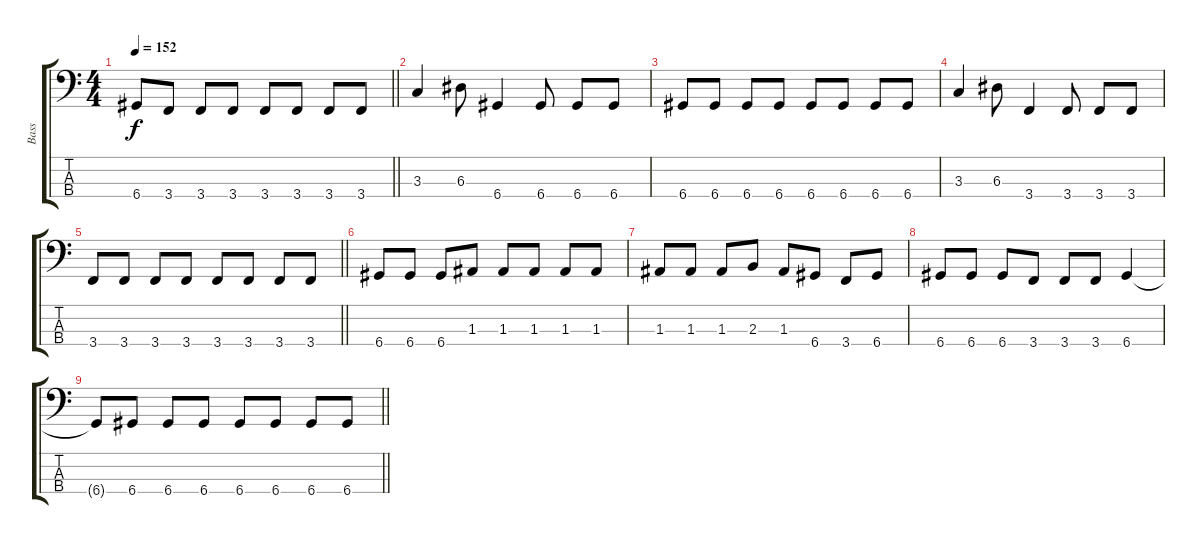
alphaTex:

\track ("Bass" "Bass") {instrument electricbassfinger}
\staff {score tabs}
\tuning (G2 D2 A1 D1) {hide}
\ts (4 4)
\tempo 152
\clef f4
\barLineRight lightlight
\ks c
6.4{t}.8{dy f} 3.4.8 3.4.8 3.4.8 3.4.8 3.4.8 3.4.8 3.4.8 |
3.3.4 6.3.8 6.4.4 6.4.8 6.4.8 6.4.8 |
6.4.8 6.4.8 6.4.8 6.4.8 6.4.8 6.4.8 6.4.8 6.4.8 |
3.3.4 6.3.8 3.4.4 3.4.8 3.4.8 3.4.8 |
\barLineRight lightlight
3.4.8 3.4.8 3.4.8 3.4.8 3.4.8 3.4.8 3.4.8 3.4.8 |
6.4.8 6.4.8 6.4.8 1.3.8 1.3.8 1.3.8 1.3.8 1.3.8 |
1.3.8 1.3.8 1.3.8 2.3.8 1.3.8 6.4.8 3.4.8 6.4.8 |
6.4.8 6.4.8 6.4.8 3.4.8 3.4.8 3.4.8 6.4.4 |
\barLineRight lightlight
6.4{t}.8 6.4.8 6.4.8 6.4.8 6.4.8 6.4.8 6.4.8 6.4.8
